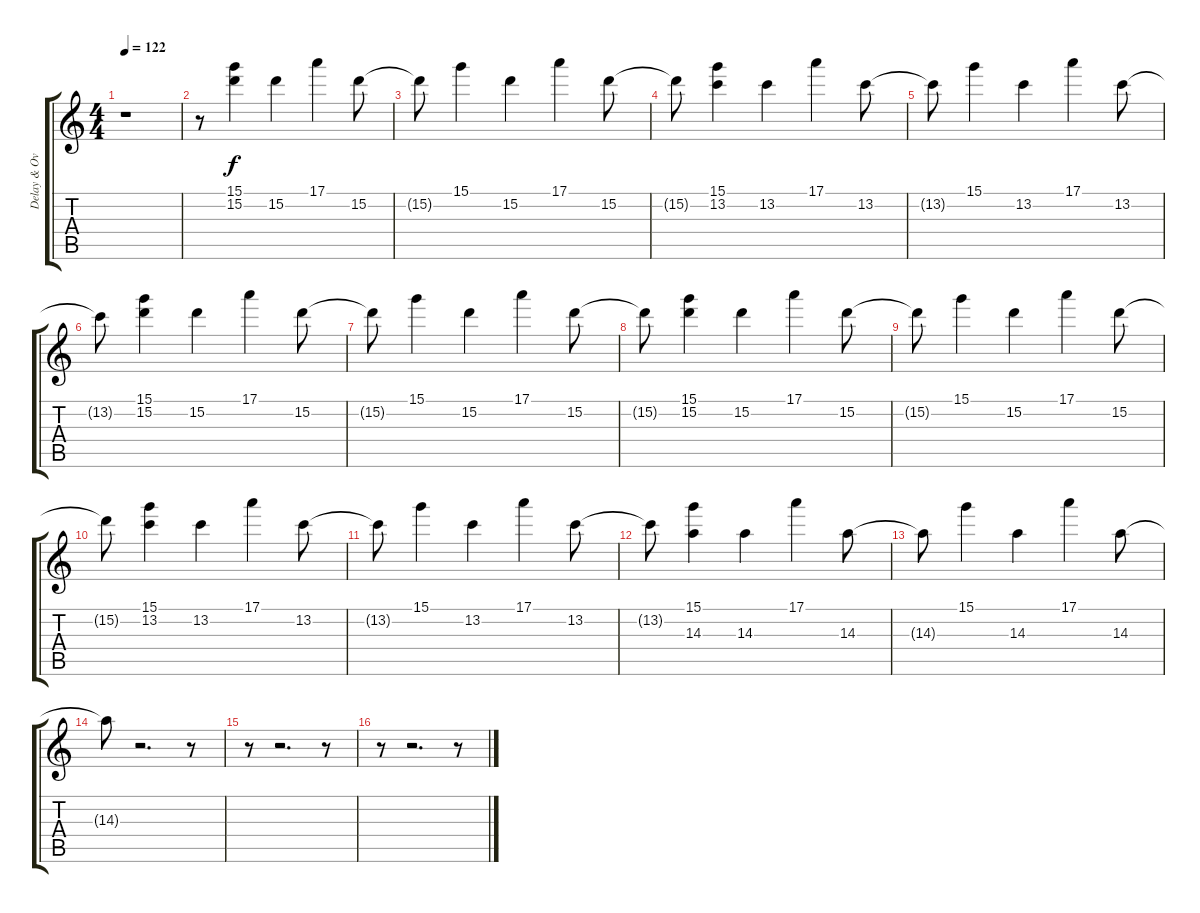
\track ("Delay & Overdub" "Delay & Ov") {instrument electricguitarclean}
\staff {score tabs}
\tuning (E4 B3 G3 D3 A2 E2) {hide}
\ts (4 4)
\tempo 122
\clef g2
\ks c
r.1{dy f} |
r.8 (15.1 15.2).4{instrument electricguitarclean} 15.2.4 17.1.4 15.2.8 |
15.2{t}.8 15.1.4 15.2.4 17.1.4 15.2.8 |
15.2{t}.8 (15.1 13.2).4 13.2.4 17.1.4 13.2.8 |
13.2{t}.8 15.1.4 13.2.4 17.1.4 13.2.8 |
13.2{t}.8 (15.1 15.2).4{instrument electricguitarclean} 15.2.4 17.1.4 15.2.8 |
15.2{t}.8 15.1.4 15.2.4 17.1.4 15.2.8 |
15.2{t}.8 (15.1 15.2).4{instrument electricguitarclean} 15.2.4 17.1.4 15.2.8 |
15.2{t}.8 15.1.4 15.2.4 17.1.4 15.2.8 |
15.2{t}.8 (15.1 13.2).4 13.2.4 17.1.4 13.2.8 |
13.2{t}.8 15.1.4 13.2.4 17.1.4 13.2.8 |
13.2{t}.8 (15.1 14.3).4 14.3.4 17.1.4 14.3.8 |
14.3{t}.8 15.1.4 14.3.4 17.1.4 14.3.8 |
14.3{t}.8 r.2{d} r.8 |
r.8 r.2{d} r.8 |
r.8 r.2{d} r.8
